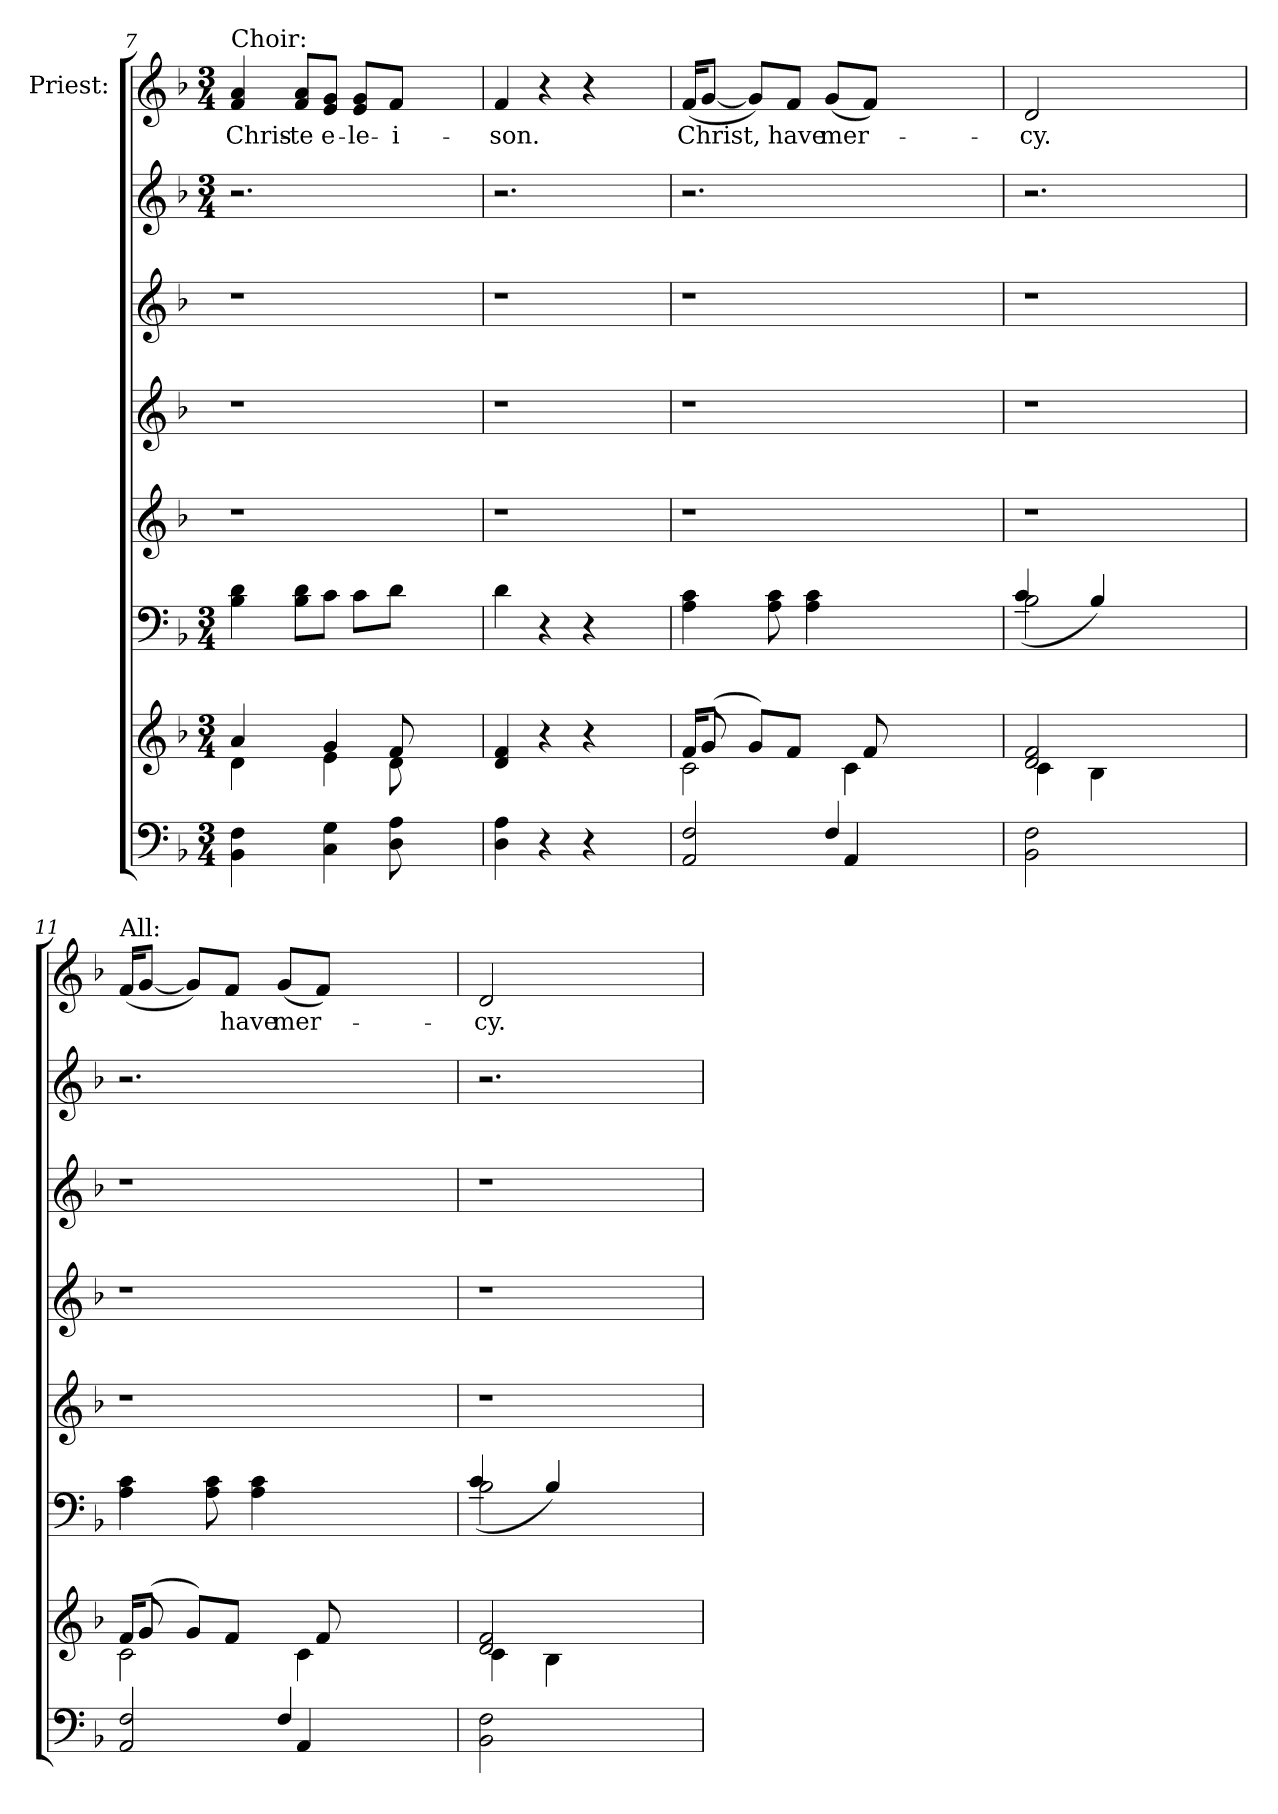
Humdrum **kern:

**kern	**kern	**kern	**kern	**kern	**kern	**kern	**kern	**text	**text	**text
*part8	*part7	*part6	*part5	*part4	*part3	*part2	*part1	*part1	*part1	*part1
*staff8	*staff7	*staff6	*staff5	*staff4	*staff3	*staff2	*staff1	*staff1	*staff1	*staff1
*	*	*	*	*	*	*	*I"Priest:	*	*	*
!!LO:LB:g=z
*clefF4	*clefG2	*clefF4	*clefG2	*clefG2	*clefG2	*clefG2	*clefG2	*	*	*
*k[b-]	*k[b-]	*k[b-]	*k[b-]	*k[b-]	*k[b-]	*k[b-]	*k[b-]	*	*	*
*F:	*F:	*F:	*F:	*F:	*F:	*F:	*F:	*	*	*
*M3/4	*M3/4	*M3/4	*	*	*	*M3/4	*M3/4	*	*	*
=7	=7	=7	=7	=7	=7	=7	=7	=7	=7	=7
*	*^	*	*	*	*	*	*	*	*	*
!	!	!	!	!	!	!	!	!LO:TX:a:t=Choir&colon;	!	!	!
!	!	!	!	!	!	!	!	!	!LO:LY:b	!	!
*^	*	*^	*	*	*	*	*	*	*	*	*
4BB-\ 4F\	16.ryy	4d\	4a/	16.ryy	4B-\ 4d\	1r	1r	1r	2.r	4f/ 4a/	Chris-	.	.
.	2ryy	.	.	2ryy	.	.	.	.	.	.	.	.	.
!	!	!	!	!	!	!	!	!	!	!	!LO:LY:b	!	!
8ryy	.	8ryy	8ryy	.	8B-\ 8d\L	.	.	.	.	8f/ 8a/L	-te	.	.
!	!	!	!	!	!	!	!	!	!	!	!LO:LY:b	!	!
4C\ 4G\	.	4g/	4e\	.	8c\J	.	.	.	.	8e/ 8g/J	e-	.	.
!	!	!	!	!	!	!	!	!	!	!	!LO:LY:b	!	!
.	.	.	.	.	8c\L	.	.	.	.	8e/ 8g/L	-le-	.	.
.	4ryy	.	.	4ryy	.	.	.	.	.	.	.	.	.
!	!	!	!	!	!	!	!	!	!	!	!LO:LY:b	!	!
8D\ 8A\	.	8f/	8d\	.	8d\J	.	.	.	.	8f/J	-i-	.	.
4ryy	.	4ryy	4ryy	.	4ryy	.	.	.	4ryy	4ryy	.	.	.
.	8ryy	.	.	8ryy	.	.	.	.	.	.	.	.	.
.	32ryy	.	.	32ryy	.	.	.	.	.	.	.	.	.
=8	=8	=8	=8	=8	=8	=8	=8	=8	=8	=8	=8	=8	=8
!	!	!	!	!	!	!	!	!	!	!	!LO:LY:b	!	!
*v	*v	*	*	*	*	*	*	*	*	*	*	*	*
*	*v	*v	*v	*	*	*	*	*	*	*	*	*
4D\ 4A\	4d/ 4f/	4d\	1r	1r	1r	2.r	4f/	-son.	.	.
4r	4r	4r	.	.	.	.	4r	.	.	.
4r	4r	4r	.	.	.	.	4r	.	.	.
4ryy	4ryy	4ryy	.	.	.	4ryy	4ryy	.	.	.
=9	=9	=9	=9	=9	=9	=9	=9	=9	=9	=9
*^	*^	*	*	*	*	*	*	*	*	*
*	*	*	*^	*	*	*	*	*	*	*	*	*
*	*	*	*	*^	*	*	*	*	*	*	*	*	*
!	!	!	!	!	!	!	!	!	!	!	!	!LO:LY:b	!	!
*	*	*	*	*	*	*	*	*	*	*	*^	*	*	*
2AA/ 2F/	4..ryy	8ryy	2c\	16f/KL	16ryy	4A\ 4c\	1r	1r	1r	2.r	(<16f/KL	12ryy	Christ,	.	.
!	!	!	!	!	!	!	!	!	!	!	!	!	!	!LO:LY:b:rj	!
.	.	.	.	(8g/J	8g/	.	.	.	.	.	[<8g/J	.	.	.	.
.	.	.	.	.	.	.	.	.	.	.	.	48.ryy	.	.	.
.	.	.	.	.	.	.	.	.	.	.	.	3%2ryy	.	.	.
.	.	4ryy	.	.	.	.	.	.	.	.	.	.	.	.	.
.	.	.	.	8g/L)	4.ryy	.	.	.	.	.	8g/L])	.	.	.	.
.	.	.	.	.	.	8A\ 8c\	.	.	.	.	.	.	.	.	.
!	!	!	!	!	!	!	!	!	!	!	!	!	!LO:LY:b	!	!
.	.	.	.	8f/J	.	.	.	.	.	.	8f/J	.	have	.	.
.	.	2ryy	.	.	.	4A\ 4c\	.	.	.	.	.	.	.	.	.
!	!	!	!	!	!	!	!	!	!	!	!	!	!LO:LY:b	!	!
.	4F/	.	.	16ryy	.	.	.	.	.	.	(<8g/L	.	mer-	.	.
4AA/	.	.	4ryy	4c\	.	.	.	.	.	.	.	.	.	.	.
.	.	.	.	.	8f/	.	.	.	.	.	8f/J)	.	.	.	.
.	.	.	.	.	.	4.ryy	.	.	.	.	.	.	.	.	.
.	4ryy	.	.	.	4ryy	.	.	.	.	.	4ryy	.	.	.	.
4ryy	.	.	4ryy	4ryy	.	.	.	.	.	4ryy	.	.	.	.	.
.	.	.	.	.	.	.	.	.	.	.	.	6ryy	.	.	.
.	.	8ryy	.	.	.	.	.	.	.	.	.	.	.	.	.
.	16ryy	.	.	.	16ryy	.	.	.	.	.	16ryy	.	.	.	.
.	.	.	.	.	.	.	.	.	.	.	.	24ryy	.	.	.
.	.	.	.	.	.	.	.	.	.	.	.	96ryy	.	.	.
=10	=10	=10	=10	=10	=10	=10	=10	=10	=10	=10	=10	=10	=10	=10	=10
*	*	*	*	*	*	*^	*	*	*	*	*	*	*	*	*
!	!	!	!	!	!	!	!	!	!	!	!	!	!	!LO:LY:b	!LO:LY:b	!
*v	*v	*	*	*	*	*	*	*	*	*	*	*	*	*	*	*
*	*	*	*v	*v	*	*	*	*	*	*	*	*	*	*	*
2BB-\ 2F\	4ryy	2d/ 2f/	4c\	2B-\	(4c~>/	1r	1r	1r	2.r	2d/	12ryy	-cy.	.	.
.	.	.	.	.	.	.	.	.	.	.	48.ryy	.	.	.
.	.	.	.	.	.	.	.	.	.	.	3%2ryy	.	.	.
.	4ryy	.	4B-\	.	4B-/)	.	.	.	.	.	.	.	.	.
2ryy	2ryy	2ryy	2ryy	2ryy	2ryy	.	.	.	.	2ryy	.	.	.	.
.	.	.	.	.	.	.	.	.	4ryy	.	.	.	.	.
.	.	.	.	.	.	.	.	.	.	.	6ryy	.	.	.
.	.	.	.	.	.	.	.	.	.	.	24ryy	.	.	.
.	.	.	.	.	.	.	.	.	.	.	96ryy	.	.	.
=11	=11	=11	=11	=11	=11	=11	=11	=11	=11	=11	=11	=11	=11	=11
*^	*	*	*^	*	*	*	*	*	*	*	*	*	*	*
!	!	!	!	!	!	!	!	!	!	!	!	!LO:TX:a:t=All&colon;	!	!	!	!
!	!	!	!	!	!	!	!	!	!	!	!	!	!	!	!	!LO:LY:b
*	*	*	*	*	*	*v	*v	*	*	*	*	*	*	*	*	*
2AA/ 2F/	4..ryy	8ryy	2c\	16f/KL	16ryy	4A\ 4c\	1r	1r	1r	2.r	(<16f/KL	12ryy	.	.	.
!	!	!	!	!	!	!	!	!	!	!	!	!	!	!LO:LY:b:rj	!
.	.	.	.	(8g/J	8g/	.	.	.	.	.	[<8g/J	.	.	.	.
.	.	.	.	.	.	.	.	.	.	.	.	48.ryy	.	.	.
.	.	.	.	.	.	.	.	.	.	.	.	3%2ryy	.	.	.
.	.	4ryy	.	.	.	.	.	.	.	.	.	.	.	.	.
.	.	.	.	8g/L)	4.ryy	.	.	.	.	.	8g/L])	.	.	.	.
.	.	.	.	.	.	8A\ 8c\	.	.	.	.	.	.	.	.	.
!	!	!	!	!	!	!	!	!	!	!	!	!	!LO:LY:b	!	!
.	.	.	.	8f/J	.	.	.	.	.	.	8f/J	.	have	.	.
.	.	2ryy	.	.	.	4A\ 4c\	.	.	.	.	.	.	.	.	.
!	!	!	!	!	!	!	!	!	!	!	!	!	!LO:LY:b	!	!
.	4F/	.	.	16ryy	.	.	.	.	.	.	(<8g/L	.	mer-	.	.
4AA/	.	.	4ryy	4c\	.	.	.	.	.	.	.	.	.	.	.
.	.	.	.	.	8f/	.	.	.	.	.	8f/J)	.	.	.	.
.	.	.	.	.	.	4.ryy	.	.	.	.	.	.	.	.	.
.	4ryy	.	.	.	4ryy	.	.	.	.	.	4ryy	.	.	.	.
4ryy	.	.	4ryy	4ryy	.	.	.	.	.	4ryy	.	.	.	.	.
.	.	.	.	.	.	.	.	.	.	.	.	6ryy	.	.	.
.	.	8ryy	.	.	.	.	.	.	.	.	.	.	.	.	.
.	16ryy	.	.	.	16ryy	.	.	.	.	.	16ryy	.	.	.	.
.	.	.	.	.	.	.	.	.	.	.	.	24ryy	.	.	.
.	.	.	.	.	.	.	.	.	.	.	.	96ryy	.	.	.
=12	=12	=12	=12	=12	=12	=12	=12	=12	=12	=12	=12	=12	=12	=12	=12
*	*	*	*	*	*	*^	*	*	*	*	*	*	*	*	*
!	!	!	!	!	!	!	!	!	!	!	!	!	!	!LO:LY:b	!LO:LY:b	!LO:LY:b
*v	*v	*	*	*	*	*	*	*	*	*	*	*	*	*	*	*
*	*	*	*v	*v	*	*	*	*	*	*	*	*	*	*	*
2BB-\ 2F\	4ryy	2d/ 2f/	4c\	2B-\	(4c~>/	1r	1r	1r	2.r	2d/	12ryy	-cy.	.	.
.	.	.	.	.	.	.	.	.	.	.	48.ryy	.	.	.
.	.	.	.	.	.	.	.	.	.	.	3%2ryy	.	.	.
.	4ryy	.	4B-\	.	4B-/)	.	.	.	.	.	.	.	.	.
2ryy	2ryy	2ryy	2ryy	2ryy	2ryy	.	.	.	.	2ryy	.	.	.	.
.	.	.	.	.	.	.	.	.	4ryy	.	.	.	.	.
.	.	.	.	.	.	.	.	.	.	.	6ryy	.	.	.
.	.	.	.	.	.	.	.	.	.	.	24ryy	.	.	.
.	.	.	.	.	.	.	.	.	.	.	96ryy	.	.	.
*	*v	*v	*v	*	*	*	*	*	*	*v	*v	*	*	*
*	*	*v	*v	*	*	*	*	*	*	*	*
=	=	=	=	=	=	=	=	=	=	=
*-	*-	*-	*-	*-	*-	*-	*-	*-	*-	*-
